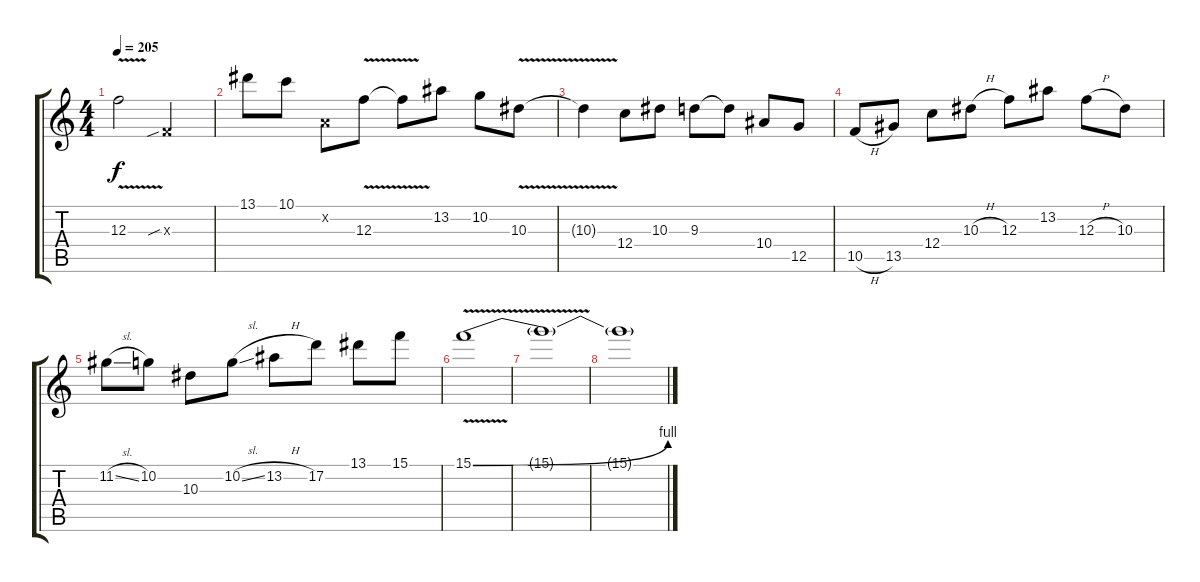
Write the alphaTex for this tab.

\track (" " " ") {instrument distortionguitar}
\staff {score tabs}
\tuning (D4 A3 F3 C3 G2 D2) {hide}
\ts (4 4)
\tempo 205
\clef g2
\ks c
12.3{v t}.2{dy f} 0.3{sib x}.2 |
13.1.8 10.1.8 0.2{x}.8 12.3{v}.8 12.3{t}.8 13.2.8 10.2.8 10.3{v}.8 |
10.3{t}.4 12.4.8 10.3.8 9.3.8 9.3{t}.8 10.4.8 12.5.8 |
10.5{h}.8 13.5.8 12.4.8 10.3{h}.8 12.3.8 13.2.8 12.3{h}.8 10.3.8 |
11.2{sl}.8 10.2.8 10.3.8 10.2{sl}.8 13.2{h}.8 17.2.8 13.1.8 15.1.8 |
15.1{be (bend 0 0 60 4) v}.1 |
15.1{t}.1 |
15.1{t}.1
